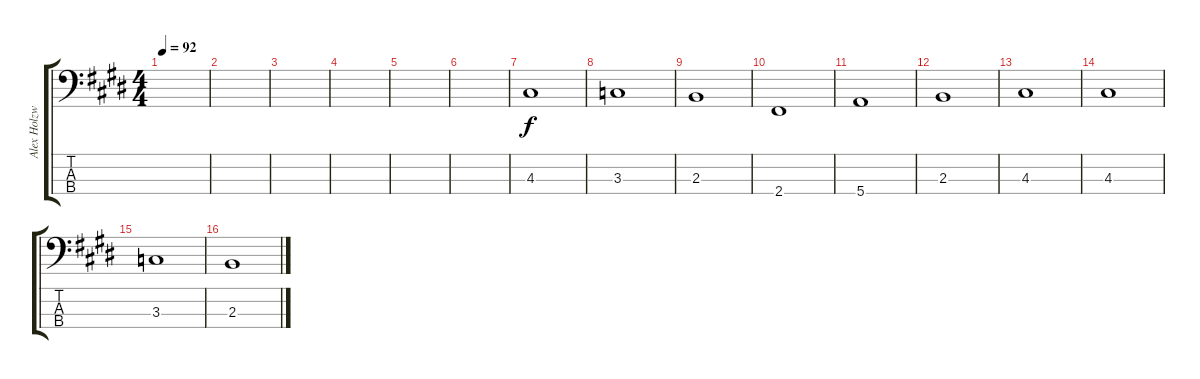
\track ("Alex Holzwarth" "Alex Holzw") {instrument electricbassfinger}
\staff {score tabs}
\tuning (G2 D2 A1 E1) {hide}
\ts (4 4)
\tempo 92
\clef f4
\ks c#minor
|
|
|
|
|
|
4.3.1 |
3.3.1 |
2.3.1 |
2.4.1 |
5.4.1 |
2.3.1 |
4.3.1 |
4.3.1 |
3.3.1 |
2.3.1
